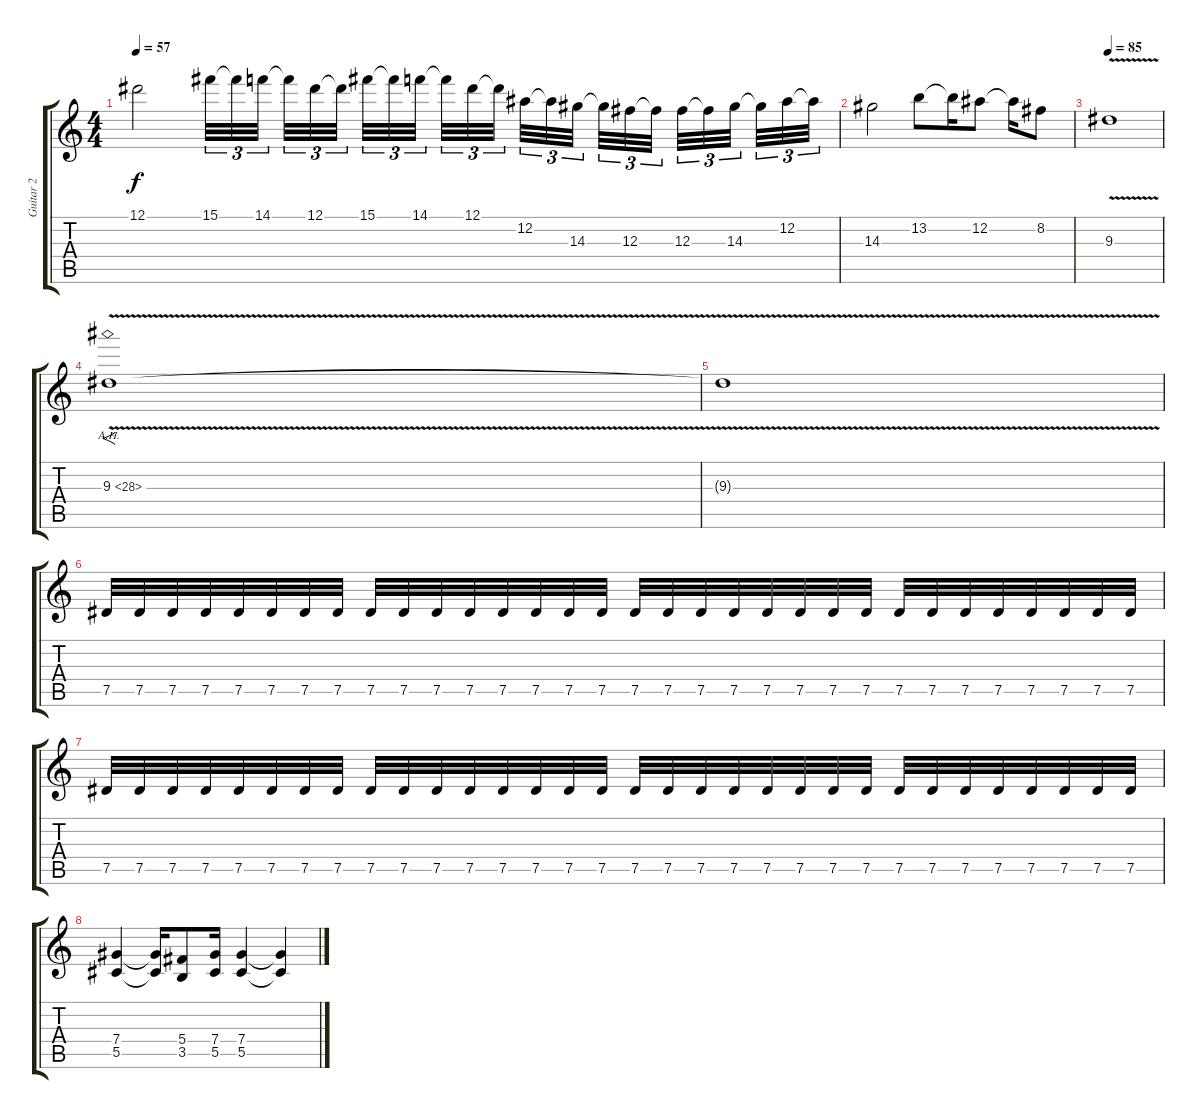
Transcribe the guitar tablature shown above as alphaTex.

\track ("Guitar 2" "Guitar 2") {instrument distortionguitar}
\staff {score tabs}
\tuning (Eb4 Bb3 Gb3 Db3 Ab2 Eb2) {hide}
\ts (4 4)
\tempo 57
\clef g2
\ks c
12.1.2{dy f} 15.1.32{tu (3 2)} 15.1{t}.32{tu (3 2)} 14.1.32{tu (3 2) beam splitsecondary} 14.1{t}.32{tu (3 2)} 12.1.32{tu (3 2)} 12.1{t}.32{tu (3 2) beam splitsecondary} 15.1.32{tu (3 2)} 15.1{t}.32{tu (3 2)} 14.1.32{tu (3 2) beam splitsecondary} 14.1{t}.32{tu (3 2)} 12.1.32{tu (3 2)} 12.1{t}.32{tu (3 2)} 12.2.32{tu (3 2)} 12.2{t}.32{tu (3 2)} 14.3.32{tu (3 2) beam splitsecondary} 14.3{t}.32{tu (3 2)} 12.3.32{tu (3 2)} 12.3{t}.32{tu (3 2) beam splitsecondary} 12.3.32{tu (3 2)} 12.3{t}.32{tu (3 2)} 14.3.32{tu (3 2) beam splitsecondary} 14.3{t}.32{tu (3 2)} 12.2.32{tu (3 2)} 12.2{t}.32{tu (3 2)} |
14.3.2 13.2.8 13.2{t}.16 12.2.8 12.2{t}.16 8.2.8 |
\tempo 85
9.3{v}.1 |
9.3{ah 19 v}.1{f} |
9.3{t}.1 |
7.5.32 7.5.32 7.5.32 7.5.32 7.5.32 7.5.32 7.5.32 7.5.32 7.5.32 7.5.32 7.5.32 7.5.32 7.5.32 7.5.32 7.5.32 7.5.32 7.5.32 7.5.32 7.5.32 7.5.32 7.5.32 7.5.32 7.5.32 7.5.32 7.5.32 7.5.32 7.5.32 7.5.32 7.5.32 7.5.32 7.5.32 7.5.32 |
7.5.32 7.5.32 7.5.32 7.5.32 7.5.32 7.5.32 7.5.32 7.5.32 7.5.32 7.5.32 7.5.32 7.5.32 7.5.32 7.5.32 7.5.32 7.5.32 7.5.32 7.5.32 7.5.32 7.5.32 7.5.32 7.5.32 7.5.32 7.5.32 7.5.32 7.5.32 7.5.32 7.5.32 7.5.32 7.5.32 7.5.32 7.5.32 |
(7.4 5.5).4 (7.4{t} 5.5{t}).16 (5.4 3.5).8 (7.4 5.5).16 (7.4 5.5).4 (7.4{t} 5.5{t}).4
